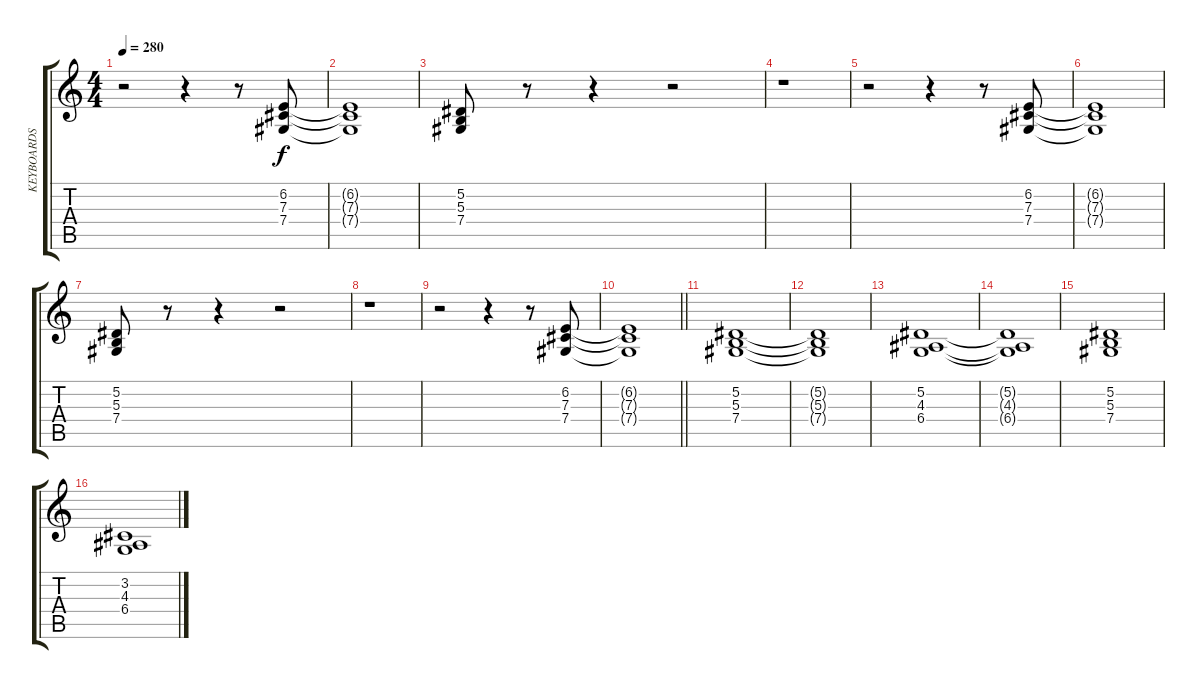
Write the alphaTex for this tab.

\track ("KEYBOARDS" "KEYBOARDS") {instrument synthstrings1 bank 1}
\staff {score tabs}
\tuning (Eb4 Bb3 Gb3 Db3 Ab2 Eb2) {hide}
\ts (4 4)
\tempo 280
\clef g2
\ks c
r.2{dy f} r.4 r.8 (6.2 7.3 7.4).8 |
(6.2{t} 7.3{t} 7.4{t}).1 |
(5.2 5.3 7.4).8 r.8 r.4 r.2 |
r.1 |
r.2 r.4 r.8 (6.2 7.3 7.4).8 |
(6.2{t} 7.3{t} 7.4{t}).1 |
(5.2 5.3 7.4).8 r.8 r.4 r.2 |
r.1 |
r.2 r.4 r.8 (6.2 7.3 7.4).8 |
\barLineRight lightlight
(6.2{t} 7.3{t} 7.4{t}).1 |
(5.2 5.3 7.4).1 |
(5.2{t} 5.3{t} 7.4{t}).1 |
(5.2 4.3 6.4).1 |
(5.2{t} 4.3{t} 6.4{t}).1 |
(5.2 5.3 7.4).1 |
(3.2 4.3 6.4).1
